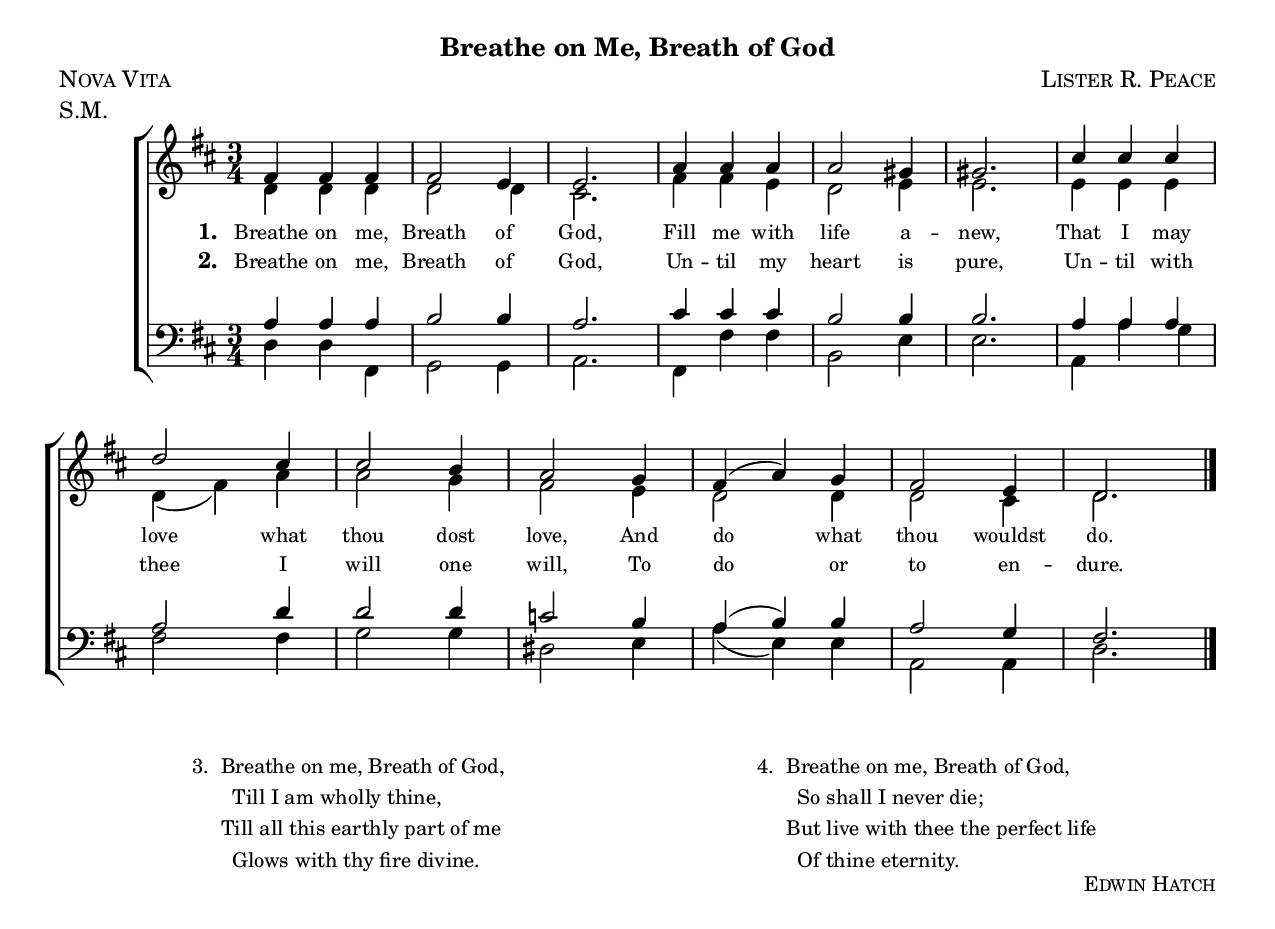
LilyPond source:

% Version 1.10
% Last edit: March 24, 2006
% The music and words produced by this source code are believed
% to be in the public domain in the United States. The source
% code itself is covered by the Creative Commons Attribution-
% NonCommercial license, 
% http://creativecommons.org/licenses/by-nc/2.5/
% Attribution: Geoff Horton

\version "2.8.0"
\include "english.ly"

#(set-default-paper-size "letter")
#(set-global-staff-size 20)

title = "Breathe on Me, Breath of God"
composer = "Lister R. Peace"
poet = "Edwin Hatch"
piece = "Nova Vita"
meter = "S.M."
arranger = ""

world = {
  \key d \major
  \time 3/4
}

melody = \relative c' {
  \world
  fs4 fs fs |
  fs2 e4 |
  e2. |
  a4 a a |
  a2 gs4 |
  gs2. |
  cs4 cs cs |
  d2 cs4 |
  cs2 b4 |
  a2 g4 |
  fs( a) g |
  fs2 e4 |
  d2. \bar "|."
}


alto = \relative c' {
  \world
  d4 d d |
  d2 d4 |
  cs2. |
  fs4 fs e |
  d2 e4 |
  e2. |
  e4 e e |
  d( fs) a |
  a2 g4 |
  fs2 e4 |
  d2 d4 |
  d2 cs4 |
  d2.
}

tenor = \relative c' {
  \world
  a4 a a |
  b2 b4 |
  a2. |
  cs4 cs cs |
  b2 b4 |
  b2. |
  a4 a a |
  a2 d4 |
  d2 d4 |
  c2 b4 |
  a( b) b |
  a2 g4 |
  fs2.
}

bass = \relative c {
  \world
  d4 d fs, |
  g2 g4 |
  a2. |
  fs4 fs' fs |
  b,2 e4 |
  e2. |
  a,4 a' g |
  fs2 fs4 |
  g2 g4 |
  ds2 e4 |
  a( e) e |
  a,2 a4 |
  d2.
}

verseOne = \lyricmode {
  \set stanza = "1. "
  Breathe on me, Breath of God,
  Fill me with life a -- new,
  That I may love what thou dost love,
  And do what thou wouldst do.
}

verseTwo = \lyricmode {
  \set stanza = "2. "
  Breathe on me, Breath of God,
  Un -- til my heart is pure,
  Un -- til with thee I will one will,
  To do or to en -- dure.
}

\markup {
  \column {
    \fill-line { \large \bold \title } % title
    \fill-line { \caps \piece               % piece
	         \caps \composer      % composer
	  }
    \fill-line { \meter          % meter
	         \arranger           % arranger
	  }
  }
}

\score {
  \context ChoirStaff <<
    \context Staff = upper <<
      \context Voice =
         sopranos { \voiceOne << \melody >> }
      \context Voice =
         altos { \voiceTwo << \alto >> }
      \context Lyrics = one \lyricsto sopranos \verseOne
      \context Lyrics = two \lyricsto sopranos \verseTwo
    >>
    \context Staff = lower <<
      \clef bass
      \context Voice =
        tenors { \voiceOne << \tenor >> }
      \context Voice =
        basses { \voiceTwo << \bass >> }
    >>
  >>
  \layout {
    \context {
      \Score
      % **** Turns off bar numbering
      \remove "Bar_number_engraver"
    }
    \context {
      \Lyrics
      % **** Prevents lyrics from running too close together
      \override LyricSpace #'minimum-distance = #0.6
      % **** Makes the text of lyrics a little smaller
      \override LyricText #'font-size = #-1
      % **** Moves lines of lyrics closer together
      \override VerticalAxisGroup #'minimum-Y-extent = #'(-1 . 1)
    }
  }
}

\markup { 
  \small {
    \fill-line {
      \hspace #3.0
      \line {
	"3. "
	\column {
	  "Breathe on me, Breath of God,"
	  "  Till I am wholly thine,"
	  "Till all this earthly part of me"
	  "  Glows with thy fire divine."
	}
      }
      \hspace #3.0
      \line {
	"4. "
	\column {
	  "Breathe on me, Breath of God,"
	  "  So shall I never die;"
	  "But live with thee the perfect life"
	  "  Of thine eternity."
	}
      }
      \hspace #3.0
    }
  }
}

\markup {
  \fill-line {
    " "
    \column {
      \small \caps \poet % poet
    }
  }
}


%{
  Per the _Hymnal 1940_ (375, 2nd tune)
  Change log:
  3-24-06 Move to 2.8 and current formatting
%}


